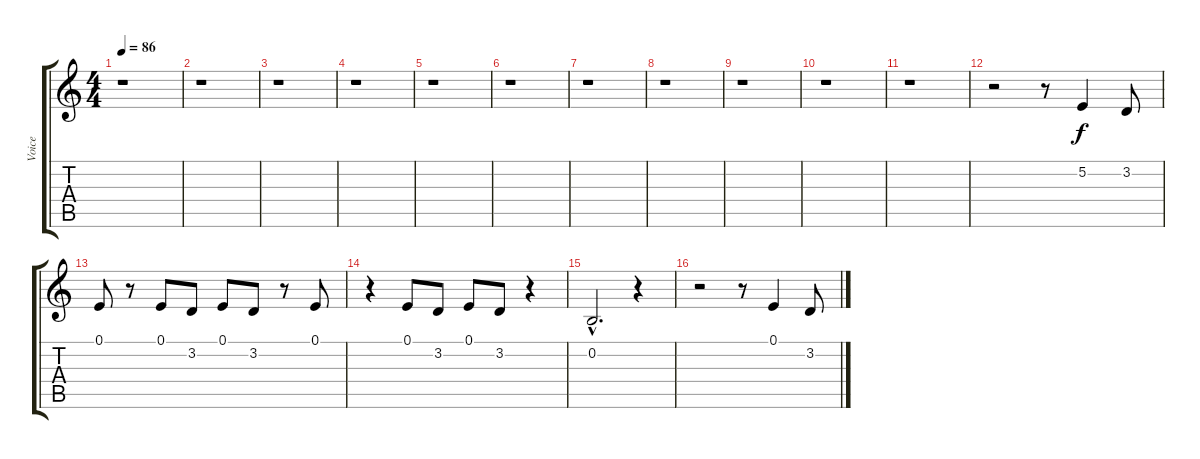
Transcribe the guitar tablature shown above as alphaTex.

\track ("Voice" "Voice") {instrument pad2warm}
\staff {score tabs}
\tuning (E4 B3 G3 D3 A2 E2) {hide}
\ts (4 4)
\tempo 86
\clef g2
\ks c
r.1{dy f instrument pad2warm} |
r.1 |
r.1 |
r.1 |
r.1 |
r.1 |
r.1 |
r.1 |
r.1 |
r.1 |
r.1 |
r.2 r.8 5.2.4 3.2.8 |
0.1.8 r.8 0.1.8 3.2.8 0.1.8 3.2.8 r.8 0.1.8 |
r.4 0.1.8 3.2.8 0.1.8 3.2.8 r.4 |
0.2{hac}.2{d} r.4 |
r.2 r.8 0.1.4 3.2.8
